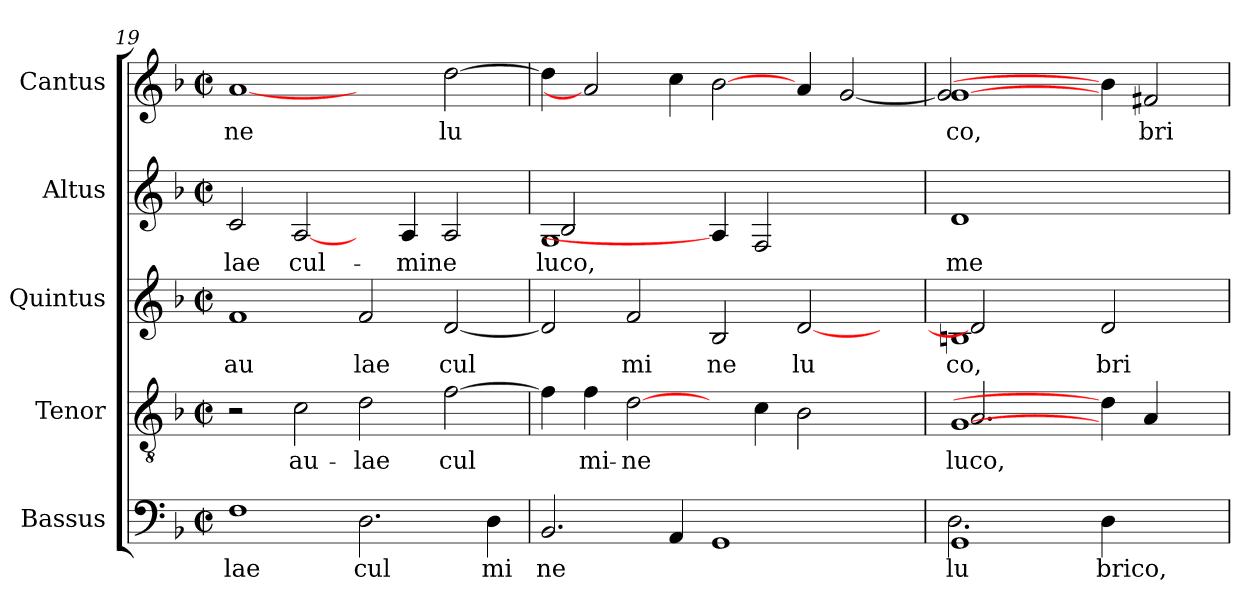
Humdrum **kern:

**kern	**text	**kern	**text	**kern	**text	**kern	**text	**kern	**text
*part5	*part5	*part4	*part4	*part3	*part3	*part2	*part2	*part1	*part1
*staff5	*staff5	*staff4	*staff4	*staff3	*staff3	*staff2	*staff2	*staff1	*staff1
*I"Bassus	*	*I"Tenor	*	*I"Quintus	*	*I"Altus	*	*I"Cantus	*
*clefF4	*	*clefGv2	*	*clefG2	*	*clefG2	*	*clefG2	*
*k[b-]	*	*k[b-]	*	*k[b-]	*	*k[b-]	*	*k[b-]	*
*F:	*	*F:	*	*F:	*	*F:	*	*F:	*
*M2/2	*	*M2/2	*	*M2/2	*	*M2/2	*	*M2/2	*
*met(c|)	*	*met(c|)	*	*met(c|)	*	*met(c|)	*	*met(c|)	*
=19	=19	=19	=19	=19	=19	=19	=19	=19	=19
!	!LO:LY:b	!	!	!	!LO:LY:b	!	!LO:LY:b:cj	!	!LO:LY:b
1F	lae	2r	.	1f	au	2c/	-lae	[1a	-ne
!	!	!	!LO:LY:b:cj	!	!	!	!LO:LY:b:cj	!	!
.	.	2c\	au-	.	.	[2A/	cul-	.	.
!	!LO:LY:b	!	!LO:LY:b:cj	!	!LO:LY:b	!	!	!	!
2.D\	cul	2d\	-lae	2f/	lae	4ryy	.	2ryy	.
!	!	!	!	!	!	!	!LO:LY:b:cj	!	!
.	.	.	.	.	.	4A/	-mine	.	.
!	!	!	!LO:LY:b:cj	!	!LO:LY:b	!	!LO:LY:b:cj	!	!LO:LY:b
.	.	[>2f\	cul-	[<2d/	cul	2A/	.	[>2dd\	lu-
!	!LO:LY:b	!	!	!	!	!	!	!	!
4D\	mi	.	.	.	.	.	.	.	.
=20	=20	=20	=20	=20	=20	=20	=20	=20	=20
!	!LO:LY:b	!	!LO:LY:b:cj	!	!LO:LY:b	!	!LO:LY:b:cj	!	!LO:LY:b
*	*	*	*	*	*	*^	*	*	*
2.BB-/	ne	4f\]	--	2d/]	.	1G	2B-/	luco,-	4dd\]	--
!	!	!	!LO:LY:b:cj	!	!	!	!	!	!	!
.	.	4f\	-mi-	.	.	.	.	.	2a]	.
!	!	!	!LO:LY:b:cj	!	!LO:LY:b	!	!	!	!	!
.	.	[2d\	-ne	2f/	mi	.	2ryy	.	.	.
!	!LO:LY:b	!	!	!	!	!	!	!	!	!LO:LY:b
4AA/	.	.	.	.	.	.	.	.	4cc\	--
!	!LO:LY:b	!	!	!	!LO:LY:b	!	!	!	!	!LO:LY:b
1GG	.	4ryy	.	2B-/	ne	4A/]	1ryy	.	[2b-\	--
!	!	!	!LO:LY:b:cj	!	!	!	!	!LO:LY:b:cj	!	!
.	.	4c\	.	.	.	2F/	.	-	.	.
!	!	!	!LO:LY:b:cj	!	!LO:LY:b	!	!	!	!	!LO:LY:b
.	.	2B-\	.	[<2d/	lu	.	.	.	4a/	--
!	!	!	!	!	!	!	!	!	!	!LO:LY:b
.	.	.	.	.	.	2ryy	.	.	[<2g/	--
4ryy	.	4ryy	.	4ryy	.	.	4ryy	.	.	.
=21	=21	=21	=21	=21	=21	=21	=21	=21	=21	=21
*^	*	*	*	*	*	*	*	*	*	*
!	!	!LO:LY:b	!	!LO:LY:b:cj	!	!LO:LY:b	!	!	!LO:LY:b:cj	!	!LO:LY:b
*	*	*	*^	*	*^	*	*v	*v	*	*^	*
1GG	2.D\	lu	[<1G	2.A/	luco,-	1Bn	2d/]	co,	1d	me	[<1g	2g/]	-co,
.	.	.	.	.	.	.	4ryy	.	.	.	.	1ryy	.
.	2ryy	.	.	4ryy	.	.	1ryy	.	.	.	.	.	.
!	!	!LO:LY:b	!	!	!	!	!	!LO:LY:b	!	!	!	!	!
4D\	.	brico,	4d\]	2.ryy	.	2d/	.	bri	2.ryy	.	4b-\]	.	.
!	!	!	!	!	!LO:LY:b:cj	!	!	!	!	!	!	!	!LO:LY:b
2ryy	2ryy	.	4A/	.	-	.	.	.	.	.	2f#/	.	bri-
.	.	.	4ryy	.	.	4ryy	.	.	.	.	.	4ryy	.
*v	*v	*	*	*	*	*v	*v	*	*	*	*v	*v	*
*	*	*v	*v	*	*	*	*	*	*	*
=	=	=	=	=	=	=	=	=	=
*-	*-	*-	*-	*-	*-	*-	*-	*-	*-
